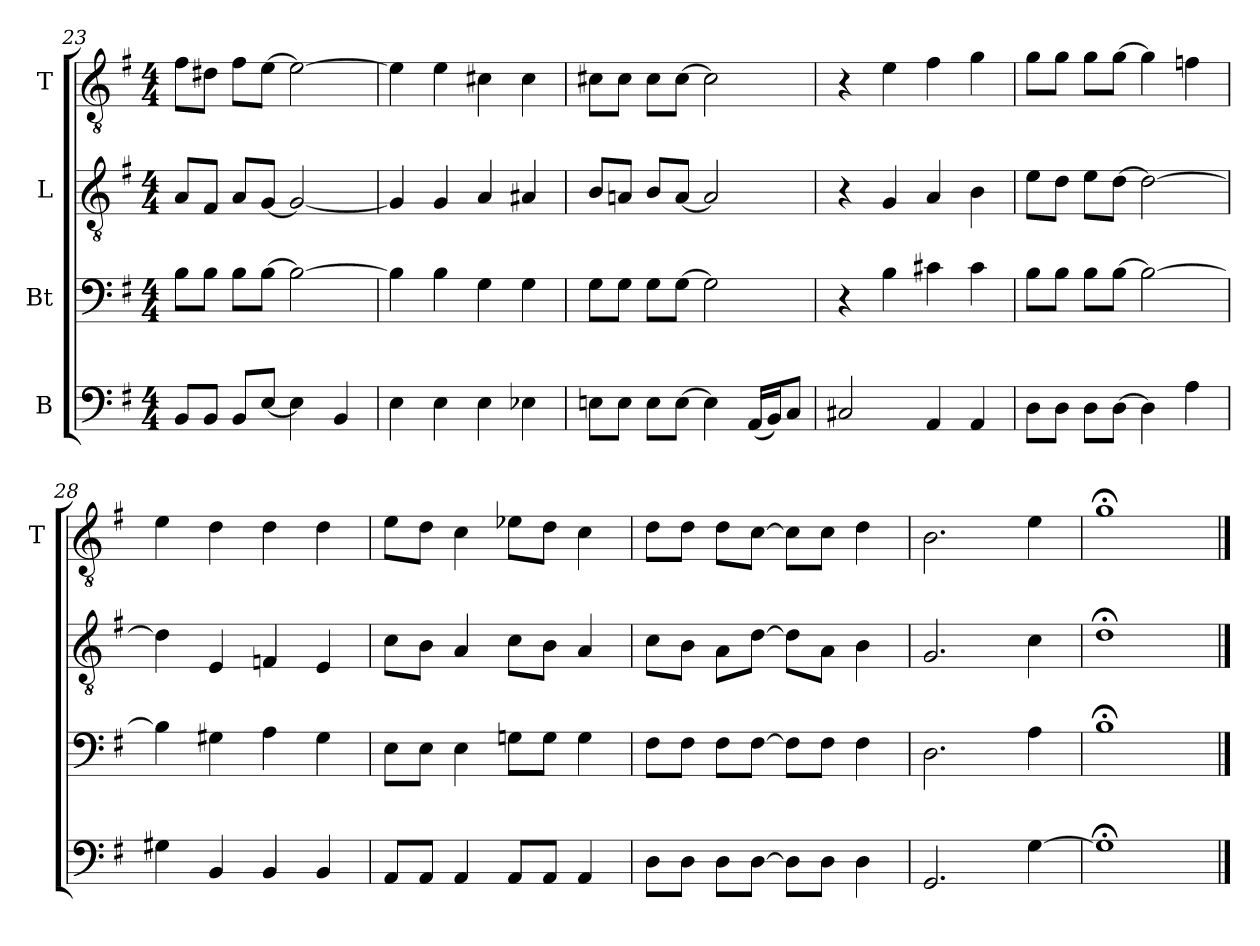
**kern	**kern	**kern	**kern
*part4	*part3	*part2	*part1
*staff4	*staff3	*staff2	*staff1
*I"B	*I"Bt	*I"L	*I"T
*	*	*	*I'T
*clefF4	*clefF4	*clefGv2	*clefGv2
*k[f#]	*k[f#]	*k[f#]	*k[f#]
*G:	*G:	*G:	*G:
*M4/4	*M4/4	*M4/4	*M4/4
=23	=23	=23	=23
8BBL	8BL	8AL	8f#L
8BBJ	8BJ	8F#J	8d#XJ
8BBL	8BL	8AL	8f#L
[8EJ	[8BJ	[8GJ	[8eJ
4E]	2B_	2G_	2e_
4BB	.	.	.
=24	=24	=24	=24
4E	4B]	4G]	4e]
4E	4B	4G	4e
4E	4G	4A	4c#X
4E-X	4G	4A#X	4c#
=25	=25	=25	=25
8EnL	8GL	8BL	8c#XL
8EJ	8GJ	8AnJ	8c#J
8EL	8GL	8BL	8c#L
[8EJ	[8GJ	[8AJ	[8c#J
4E]	2G]	2A]	2c#]
(16AALL	.	.	.
16BBJ)	.	.	.
8CJ	.	.	.
=26	=26	=26	=26
2C#X	4r	4r	4r
.	4B	4G	4e
4AA	4c#X	4A	4f#
4AA	4c#	4B	4g
=27	=27	=27	=27
8DL	8BL	8eL	8gL
8DJ	8BJ	8dJ	8gJ
8DL	8BL	8eL	8gL
[8DJ	[8BJ	[8dJ	[8gJ
4D]	2B_	2d_	4g]
4A	.	.	4fn
=28	=28	=28	=28
4G#X	4B]	4d]	4e
4BB	4G#X	4E	4d
4BB	4A	4Fn	4d
4BB	4G#	4E	4d
=29	=29	=29	=29
8AAL	8EL	8cL	8eL
8AAJ	8EJ	8BJ	8dJ
4AA	4E	4A	4c
8AAL	8GnL	8cL	8e-XL
8AAJ	8GJ	8BJ	8dJ
4AA	4G	4A	4c
=30	=30	=30	=30
8DL	8F#L	8cL	8dL
8DJ	8F#J	8BJ	8dJ
8DL	8F#L	8AL	8dL
[8DJ	[8F#J	[8dJ	[8cJ
8DL]	8F#L]	8dL]	8cL]
8DJ	8F#J	8AJ	8cJ
4D	4F#	4B	4d
=31	=31	=31	=31
2.GG	2.D	2.G	2.B
[4G	4A	4c	4e
=32	=32	=32	=32
1G;<]	1B;<	1d;<	1g;<
==	==	==	==
*-	*-	*-	*-
